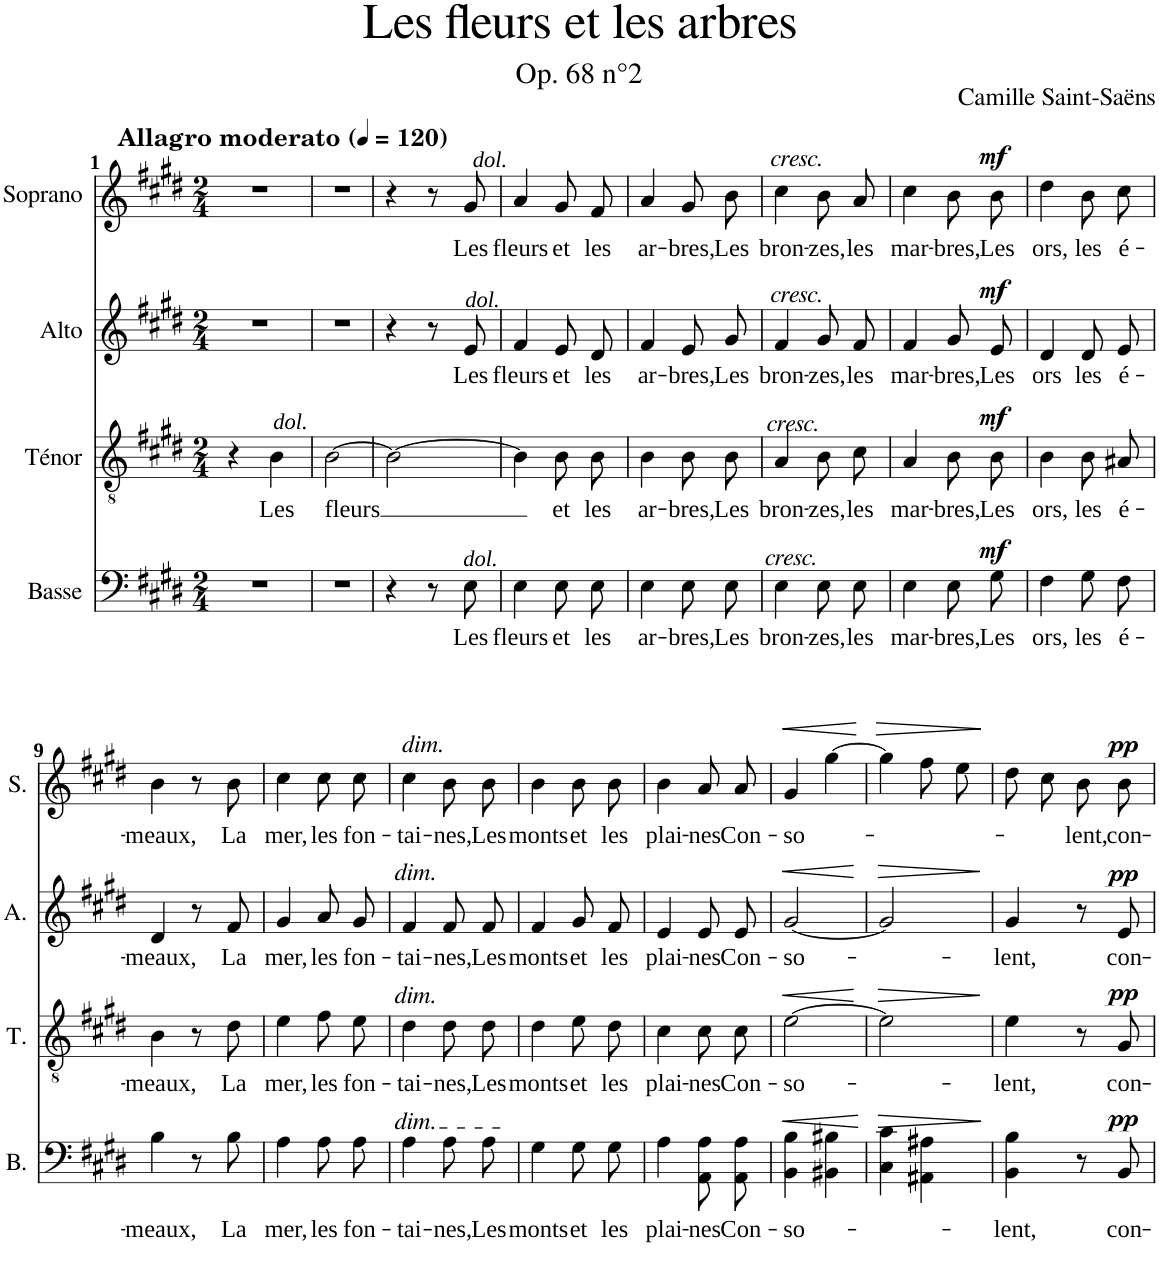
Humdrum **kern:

**kern	**text	**dynam	**kern	**text	**dynam	**kern	**text	**dynam	**kern	**text	**dynam
*part4	*part4	*part4	*part3	*part3	*part3	*part2	*part2	*part2	*part1	*part1	*part1
*staff4	*staff4	*staff4	*staff3	*staff3	*staff3	*staff2	*staff2	*staff2	*staff1	*staff1	*staff1
*I"Basse	*	*	*I"Ténor	*	*	*I"Alto	*	*	*I"Soprano	*	*
*I'B.	*	*	*I'T.	*	*	*I'A.	*	*	*I'S.	*	*
*clefF4	*	*	*clefGv2	*	*	*clefG2	*	*	*clefG2	*	*
*k[f#c#g#d#]	*	*	*k[f#c#g#d#]	*	*	*k[f#c#g#d#]	*	*	*k[f#c#g#d#]	*	*
*M2/4	*	*	*M2/4	*	*	*M2/4	*	*	*M2/4	*	*
*MM120	*	*	*MM120	*	*	*MM120	*	*	*MM120	*	*
=1	=1	=1	=1	=1	=1	=1	=1	=1	=1	=1	=1
!	!	!	!	!	!	!	!	!	!LO:TX:a:B:t=Allagro moderato	!	!
2r	.	.	4r	.	.	2r	.	.	2r	.	.
!	!	!	!LO:TX:a:i:t=dol.	!	!	!	!	!	!	!	!
!	!	!	!	!LO:LY:b	!	!	!	!	!	!	!
.	.	.	4B\	Les	.	.	.	.	.	.	.
=2	=2	=2	=2	=2	=2	=2	=2	=2	=2	=2	=2
!	!	!	!	!LO:LY:b	!	!	!	!	!	!	!
2r	.	.	[2B\	fleurs	.	2r	.	.	2r	.	.
=3	=3	=3	=3	=3	=3	=3	=3	=3	=3	=3	=3
4r	.	.	2B\_	.	.	4r	.	.	4r	.	.
8r	.	.	.	.	.	8r	.	.	8r	.	.
!	!	!	!	!	!	!	!	!	!LO:TX:a:i:t=dol.	!	!
!	!	!	!	!	!	!LO:TX:a:i:t=dol.	!	!	!	!	!
!LO:TX:a:i:t=dol.	!	!	!	!	!	!	!	!	!	!	!
!	!LO:LY:b	!	!	!	!	!	!LO:LY:b	!	!	!LO:LY:b	!
8E\	Les	.	.	.	.	8e/	Les	.	8g#/	Les	.
=4	=4	=4	=4	=4	=4	=4	=4	=4	=4	=4	=4
!	!LO:LY:b	!	!	!	!	!	!LO:LY:b	!	!	!LO:LY:b	!
4E\	fleurs	.	4B\]	.	.	4f#/	fleurs	.	4a/	fleurs	.
!	!LO:LY:b	!	!	!LO:LY:b	!	!	!LO:LY:b	!	!	!LO:LY:b	!
8E\L	et	.	8B\L	et	.	8e/L	et	.	8g#/L	et	.
!	!LO:LY:b	!	!	!LO:LY:b	!	!	!LO:LY:b	!	!	!LO:LY:b	!
8E\J	les	.	8B\J	les	.	8d#/J	les	.	8f#/J	les	.
=5	=5	=5	=5	=5	=5	=5	=5	=5	=5	=5	=5
!	!LO:LY:b	!	!	!LO:LY:b	!	!	!LO:LY:b	!	!	!LO:LY:b	!
4E\	ar-	.	4B\	ar-	.	4f#/	ar-	.	4a/	ar-	.
!	!LO:LY:b	!	!	!LO:LY:b	!	!	!LO:LY:b	!	!	!LO:LY:b	!
8E\L	-bres,	.	8B\L	-bres,	.	8e/L	-bres,	.	8g#/L	-bres,	.
!	!LO:LY:b	!	!	!LO:LY:b	!	!	!LO:LY:b	!	!	!LO:LY:b	!
8E\J	Les	.	8B\J	Les	.	8g#/J	Les	.	8b/J	Les	.
=6	=6	=6	=6	=6	=6	=6	=6	=6	=6	=6	=6
!	!	!	!	!	!	!	!	!	!LO:TX:a:i:t=cresc.	!	!
!	!	!	!	!	!	!LO:TX:a:i:t=cresc.	!	!	!	!	!
!	!	!	!LO:TX:a:i:t=cresc.	!	!	!	!	!	!	!	!
!LO:TX:a:i:t=cresc.	!	!	!	!	!	!	!	!	!	!	!
!	!LO:LY:b	!	!	!LO:LY:b	!	!	!LO:LY:b	!	!	!LO:LY:b	!
4E\	bron-	.	4A/	bron-	.	4f#/	bron-	.	4cc#\	bron-	.
!	!LO:LY:b	!	!	!LO:LY:b	!	!	!LO:LY:b	!	!	!LO:LY:b	!
8E\L	-zes,	.	8B\L	-zes,	.	8g#/L	-zes,	.	8b/L	-zes,	.
!	!LO:LY:b	!	!	!LO:LY:b	!	!	!LO:LY:b	!	!	!LO:LY:b	!
8E\J	les	.	8c#\J	les	.	8f#/J	les	.	8a/J	les	.
=7	=7	=7	=7	=7	=7	=7	=7	=7	=7	=7	=7
!	!LO:LY:b	!	!	!LO:LY:b	!	!	!LO:LY:b	!	!	!LO:LY:b	!
4E\	mar-	.	4A/	mar-	.	4f#/	mar-	.	4cc#\	mar-	.
!	!LO:LY:b	!	!	!LO:LY:b	!	!	!LO:LY:b	!	!	!LO:LY:b	!
8E\L	-bres,	.	8B\L	-bres,	.	8g#/L	-bres,	.	8b\L	-bres,	.
!	!LO:LY:b	!LO:DY:a	!	!LO:LY:b	!LO:DY:a	!	!LO:LY:b	!LO:DY:a	!	!LO:LY:b	!LO:DY:a
8G#\J	Les	mf	8B\J	Les	mf	8e/J	Les	mf	8b\J	Les	mf
=8	=8	=8	=8	=8	=8	=8	=8	=8	=8	=8	=8
!	!LO:LY:b	!	!	!LO:LY:b	!	!	!LO:LY:b	!	!	!LO:LY:b	!
4F#\	ors,	.	4B\	ors,	.	4d#/	ors	.	4dd#\	ors,	.
!	!LO:LY:b	!	!	!LO:LY:b	!	!	!LO:LY:b	!	!	!LO:LY:b	!
8G#\L	les	.	8B/L	les	.	8d#/L	les	.	8b\L	les	.
!	!LO:LY:b	!	!	!LO:LY:b	!	!	!LO:LY:b	!	!	!LO:LY:b	!
8F#\J	é-	.	8A#X/J	é-	.	8e/J	é-	.	8cc#\J	é-	.
!!LO:LB:g=z
=9	=9	=9	=9	=9	=9	=9	=9	=9	=9	=9	=9
!	!LO:LY:b	!	!	!LO:LY:b	!	!	!LO:LY:b	!	!	!LO:LY:b	!
4B\	-meaux,	.	4B\	-meaux,	.	4d#/	-meaux,	.	4b\	-meaux,	.
8r	.	.	8r	.	.	8r	.	.	8r	.	.
!	!LO:LY:b	!	!	!LO:LY:b	!	!	!LO:LY:b	!	!	!LO:LY:b	!
8B\	La	.	8d#\	La	.	8f#/	La	.	8b\	La	.
=10	=10	=10	=10	=10	=10	=10	=10	=10	=10	=10	=10
!	!LO:LY:b	!	!	!LO:LY:b	!	!	!LO:LY:b	!	!	!LO:LY:b	!
4A\	mer,	.	4e\	mer,	.	4g#/	mer,	.	4cc#\	mer,	.
!	!LO:LY:b	!	!	!LO:LY:b	!	!	!LO:LY:b	!	!	!LO:LY:b	!
8A\L	les	.	8f#\L	les	.	8a/L	les	.	8cc#\L	les	.
!	!LO:LY:b	!	!	!LO:LY:b	!	!	!LO:LY:b	!	!	!LO:LY:b	!
8A\J	fon-	.	8e\J	fon-	.	8g#/J	fon-	.	8cc#\J	fon-	.
=11	=11	=11	=11	=11	=11	=11	=11	=11	=11	=11	=11
!	!	!	!	!	!	!	!	!	!LO:TX:a:i:t=dim.	!	!
!	!	!	!	!	!	!LO:TX:a:i:t=dim.	!	!	!	!	!
!	!	!	!LO:TX:a:i:t=dim.	!	!	!	!	!	!	!	!
!LO:TX:a:i:t=dim.	!	!	!	!	!	!	!	!	!	!	!
!	!LO:LY:b	!	!	!LO:LY:b	!	!	!LO:LY:b	!	!	!LO:LY:b	!
4A\	-tai-	.	4d#\	-tai-	.	4f#/	-tai-	.	4cc#\	-tai-	.
!	!LO:LY:b	!	!	!LO:LY:b	!	!	!LO:LY:b	!	!	!LO:LY:b	!
8A\L	-nes,	.	8d#\L	-nes,	.	8f#/L	-nes,	.	8b\L	-nes,	.
!	!LO:LY:b	!	!	!LO:LY:b	!	!	!LO:LY:b	!	!	!LO:LY:b	!
8A\J	Les	.	8d#\J	Les	.	8f#/J	Les	.	8b\J	Les	.
=12	=12	=12	=12	=12	=12	=12	=12	=12	=12	=12	=12
!	!LO:LY:b	!	!	!LO:LY:b	!	!	!LO:LY:b	!	!	!LO:LY:b	!
4G#\	monts	.	4d#\	monts	.	4f#/	monts	.	4b\	monts	.
!	!LO:LY:b	!	!	!LO:LY:b	!	!	!LO:LY:b	!	!	!LO:LY:b	!
8G#\L	et	.	8e\L	et	.	8g#/L	et	.	8b\L	et	.
!	!LO:LY:b	!	!	!LO:LY:b	!	!	!LO:LY:b	!	!	!LO:LY:b	!
8G#\J	les	.	8d#\J	les	.	8f#/J	les	.	8b\J	les	.
=13	=13	=13	=13	=13	=13	=13	=13	=13	=13	=13	=13
!	!LO:LY:b	!	!	!LO:LY:b	!	!	!LO:LY:b	!	!	!LO:LY:b	!
4A\	plai-	.	4c#\	plai-	.	4e/	plai-	.	4b\	plai-	.
!	!LO:LY:b	!	!	!LO:LY:b	!	!	!LO:LY:b	!	!	!LO:LY:b	!
8AA\ 8A\L	-nes	.	8c#\L	-nes	.	8e/L	-nes	.	8a/L	-nes	.
!	!LO:LY:b	!	!	!LO:LY:b	!	!	!LO:LY:b	!	!	!LO:LY:b	!
8AA\ 8A\J	Con-	.	8c#\J	Con-	.	8e/J	Con-	.	8a/J	Con-	.
=14	=14	=14	=14	=14	=14	=14	=14	=14	=14	=14	=14
!	!LO:LY:b	!LO:HP:b	!	!LO:LY:b	!LO:HP:b	!	!LO:LY:b	!LO:HP:b	!	!LO:LY:b	!LO:HP:b
4BB\ 4B\	-so-	<	[2e\	-so-	<	[2g#/	-so-	<	4g#/	-so-	<
4BB#X\ 4B#X\	.	.	.	.	.	.	.	.	[4gg#\	.	.
.	.	[	.	.	[	.	.	[	.	.	[
=15	=15	=15	=15	=15	=15	=15	=15	=15	=15	=15	=15
!	!	!LO:HP:b	!	!	!LO:HP:b	!	!	!LO:HP:b	!	!	!LO:HP:b
4C#\ 4c#\	.	>	2e\]	.	>	2g#/]	.	>	4gg#\]	.	>
4AA#X\ 4A#X\	.	.	.	.	.	.	.	.	8ff#\L	.	.
.	.	.	.	.	.	.	.	.	8ee\J	.	.
.	.	]	.	.	]	.	.	]	.	.	]
=16	=16	=16	=16	=16	=16	=16	=16	=16	=16	=16	=16
!	!LO:LY:b	!	!	!LO:LY:b	!	!	!LO:LY:b	!	!	!	!
4BB\ 4B\	-lent,	.	4e\	-lent,	.	4g#/	-lent,	.	8dd#\L	.	.
.	.	.	.	.	.	.	.	.	8cc#\J	.	.
!	!	!	!	!	!	!	!	!	!	!LO:LY:b	!
8r	.	.	8r	.	.	8r	.	.	8b\L	-lent,	.
!	!LO:LY:b	!LO:DY:a	!	!LO:LY:b	!LO:DY:a	!	!LO:LY:b	!LO:DY:a	!	!LO:LY:b	!LO:DY:a
8BB/	con-	pp	8G#/	con-	pp	8e/	con-	pp	8b\J	con-	pp
=	=	=	=	=	=	=	=	=	=	=	=
*-	*-	*-	*-	*-	*-	*-	*-	*-	*-	*-	*-
